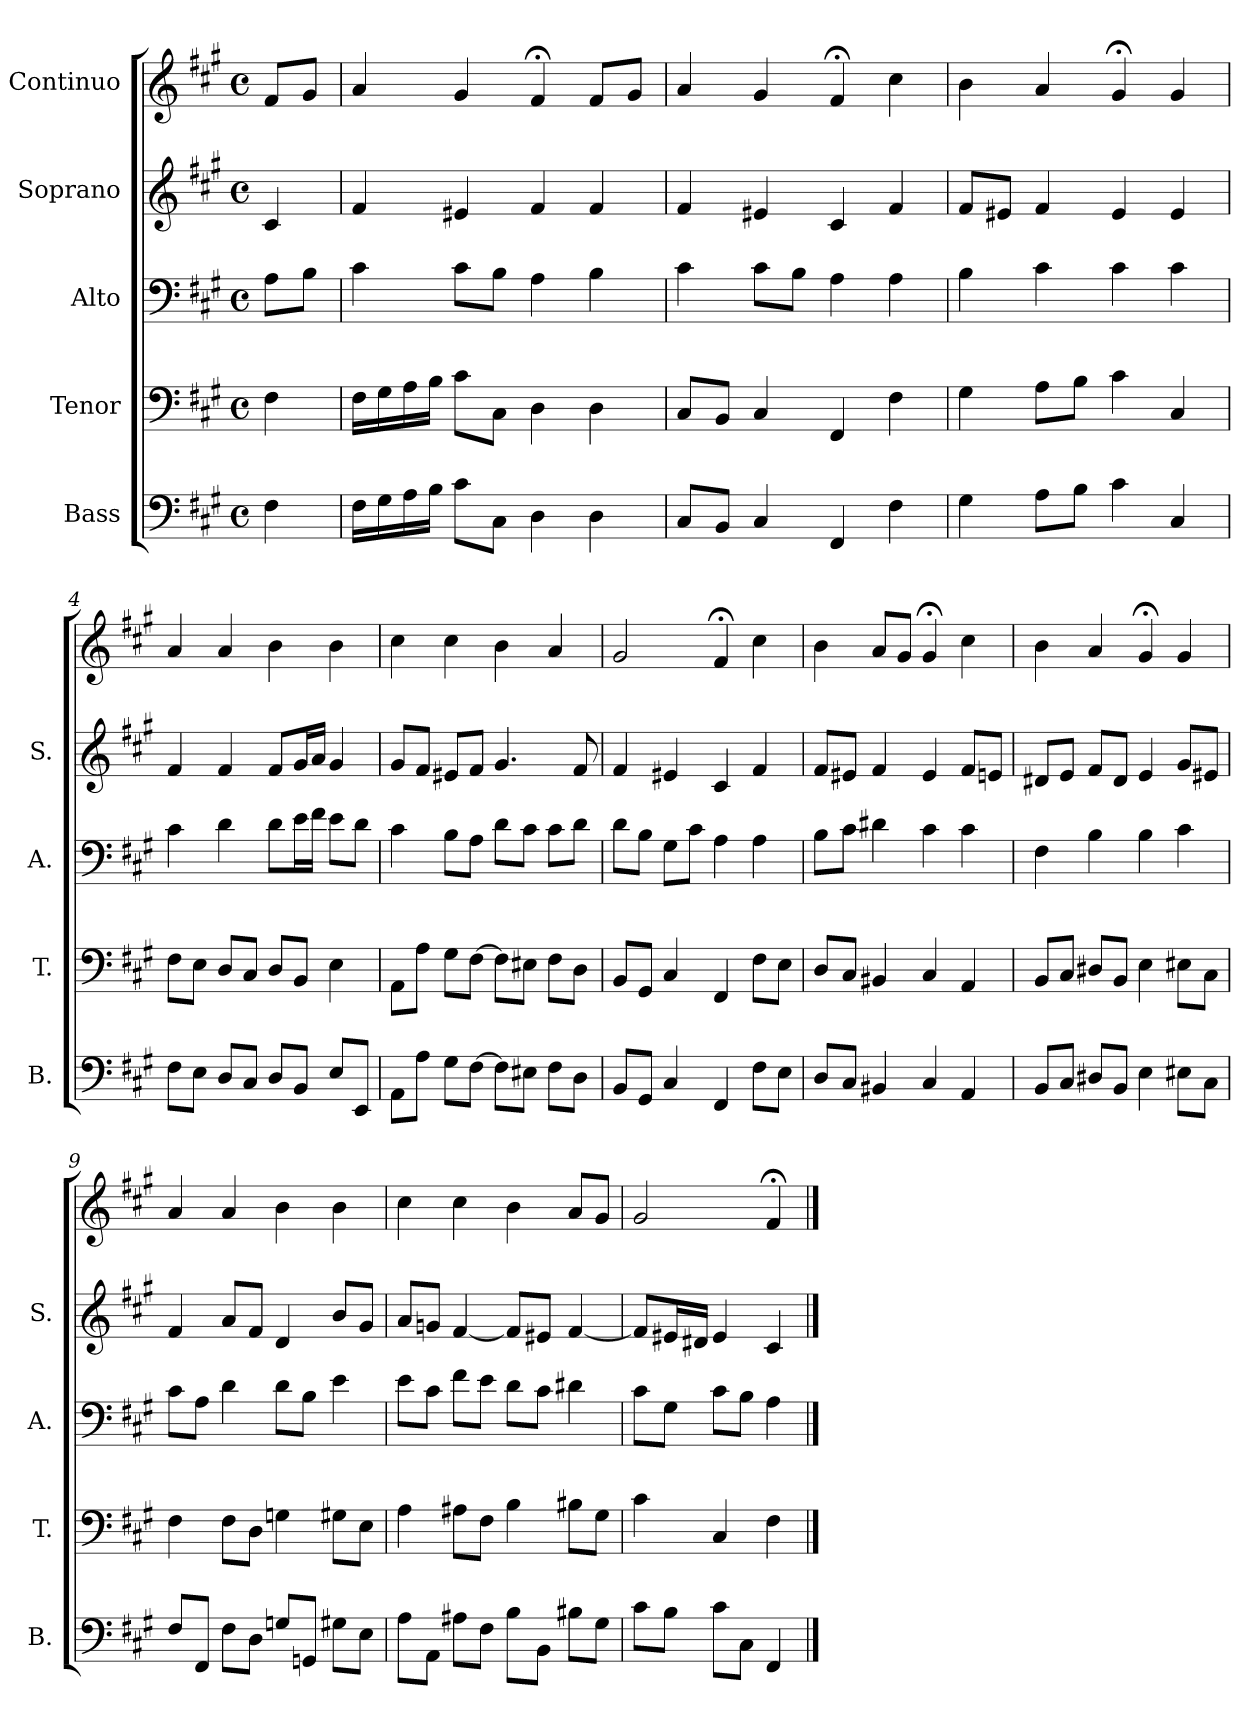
**kern	**kern	**kern	**kern	**kern
*part5	*part4	*part3	*part2	*part1
*staff5	*staff4	*staff3	*staff2	*staff1
*I"Bass	*I"Tenor	*I"Alto	*I"Soprano	*I"Continuo
*I'B.	*I'T.	*I'A.	*I'S.	*
*clefF4	*clefF4	*clefF4	*clefG2	*clefG2
*k[f#c#g#]	*k[f#c#g#]	*k[f#c#g#]	*k[f#c#g#]	*k[f#c#g#]
*f#:	*f#:	*f#:	*f#:	*f#:
*M4/4	*M4/4	*M4/4	*M4/4	*M4/4
*met(c)	*met(c)	*met(c)	*met(c)	*met(c)
=	=	=	=	=
4F#\	4F#\	8A\L	4c#/	8f#/L
.	.	8B\J	.	8g#/J
=1	=1	=1	=1	=1
16F#\LL	16F#\LL	4c#\	4f#/	4a/
16G#\	16G#\	.	.	.
16A\	16A\	.	.	.
16B\JJ	16B\JJ	.	.	.
8c#\L	8c#\L	8c#\L	4e#X/	4g#/
8C#\J	8C#\J	8B\J	.	.
4D\	4D\	4A\	4f#/	4f#;</
4D\	4D\	4B\	4f#/	8f#/L
.	.	.	.	8g#/J
=2	=2	=2	=2	=2
8C#/L	8C#/L	4c#\	4f#/	4a/
8BB/J	8BB/J	.	.	.
4C#/	4C#/	8c#\L	4e#X/	4g#/
.	.	8B\J	.	.
4FF#/	4FF#/	4A\	4c#/	4f#;</
4F#\	4F#\	4A\	4f#/	4cc#\
=3	=3	=3	=3	=3
4G#\	4G#\	4B\	8f#/L	4b\
.	.	.	8e#X/J	.
8A\L	8A\L	4c#\	4f#/	4a/
8B\J	8B\J	.	.	.
4c#\	4c#\	4c#\	4e#/	4g#;</
4C#/	4C#/	4c#\	4e#/	4g#/
!!LO:LB:g=z
=4	=4	=4	=4	=4
8F#\L	8F#\L	4c#\	4f#/	4a/
8E\J	8E\J	.	.	.
8D/L	8D/L	4d\	4f#/	4a/
8C#/J	8C#/J	.	.	.
8D/L	8D/L	8d\L	8f#/L	4b\
8BB/J	8BB/J	16e\L	16g#/L	.
.	.	16f#\JJ	16a/JJ	.
8E/L	4E\	8e\L	4g#/	4b\
8EE/J	.	8d\J	.	.
=5	=5	=5	=5	=5
8AA\L	8AA\L	4c#\	8g#/L	4cc#\
8A\J	8A\J	.	8f#/J	.
8G#\L	8G#\L	8B\L	8e#X/L	4cc#\
[8F#\J	[8F#\J	8A\J	8f#/J	.
8F#\L]	8F#\L]	8d\L	4.g#/	4b\
8E#X\J	8E#X\J	8c#\J	.	.
8F#\L	8F#\L	8c#\L	.	4a/
8D\J	8D\J	8d\J	8f#/	.
=6	=6	=6	=6	=6
8BB/L	8BB/L	8d\L	4f#/	2g#/
8GG#/J	8GG#/J	8B\J	.	.
4C#/	4C#/	8G#\L	4e#X/	.
.	.	8c#\J	.	.
4FF#/	4FF#/	4A\	4c#/	4f#;</
8F#\L	8F#\L	4A\	4f#/	4cc#\
8E\J	8E\J	.	.	.
=7	=7	=7	=7	=7
8D/L	8D/L	8B\L	8f#/L	4b\
8C#/J	8C#/J	8c#\J	8e#X/J	.
4BB#X/	4BB#X/	4d#X\	4f#/	8a/L
.	.	.	.	8g#/J
4C#/	4C#/	4c#\	4e#/	4g#;</
4AA/	4AA/	4c#\	8f#/L	4cc#\
.	.	.	8en/J	.
!!LO:LB:g=z
=8	=8	=8	=8	=8
8BB/L	8BB/L	4F#\	8d#X/L	4b\
8C#/J	8C#/J	.	8e/J	.
8D#X/L	8D#X/L	4B\	8f#/L	4a/
8BB/J	8BB/J	.	8d#/J	.
4E\	4E\	4B\	4e/	4g#;</
8E#X\L	8E#X\L	4c#\	8g#/L	4g#/
8C#\J	8C#\J	.	8e#X/J	.
=9	=9	=9	=9	=9
8F#/L	4F#\	8c#\L	4f#/	4a/
8FF#/J	.	8A\J	.	.
8F#\L	8F#\L	4d\	8a/L	4a/
8D\J	8D\J	.	8f#/J	.
8Gn/L	4Gn\	8d\L	4d/	4b\
8GGn/J	.	8B\J	.	.
8G#X\L	8G#X\L	4e\	8b/L	4b\
8E\J	8E\J	.	8g#/J	.
=10	=10	=10	=10	=10
8A\L	4A\	8e\L	8a/L	4cc#\
8AA\J	.	8c#\J	8gn/J	.
8A#X\L	8A#X\L	8f#\L	[4f#/	4cc#\
8F#\J	8F#\J	8e\J	.	.
8B\L	4B\	8d\L	8f#/L]	4b\
8BB\J	.	8c#\J	8e#X/J	.
8B#X\L	8B#X\L	4d#X\	[4f#/	8a/L
8G#\J	8G#\J	.	.	8g#/J
=11	=11	=11	=11	=11
8c#\L	4c#\	8c#\L	8f#/L]	2g#/
8B\J	.	8G#\J	16e#X/L	.
.	.	.	16d#X/JJ	.
8c#\L	4C#/	8c#\L	4e#/	.
8C#\J	.	8B\J	.	.
4FF#/	4F#\	4A\	4c#/	4f#;</
==	==	==	==	==
*-	*-	*-	*-	*-
